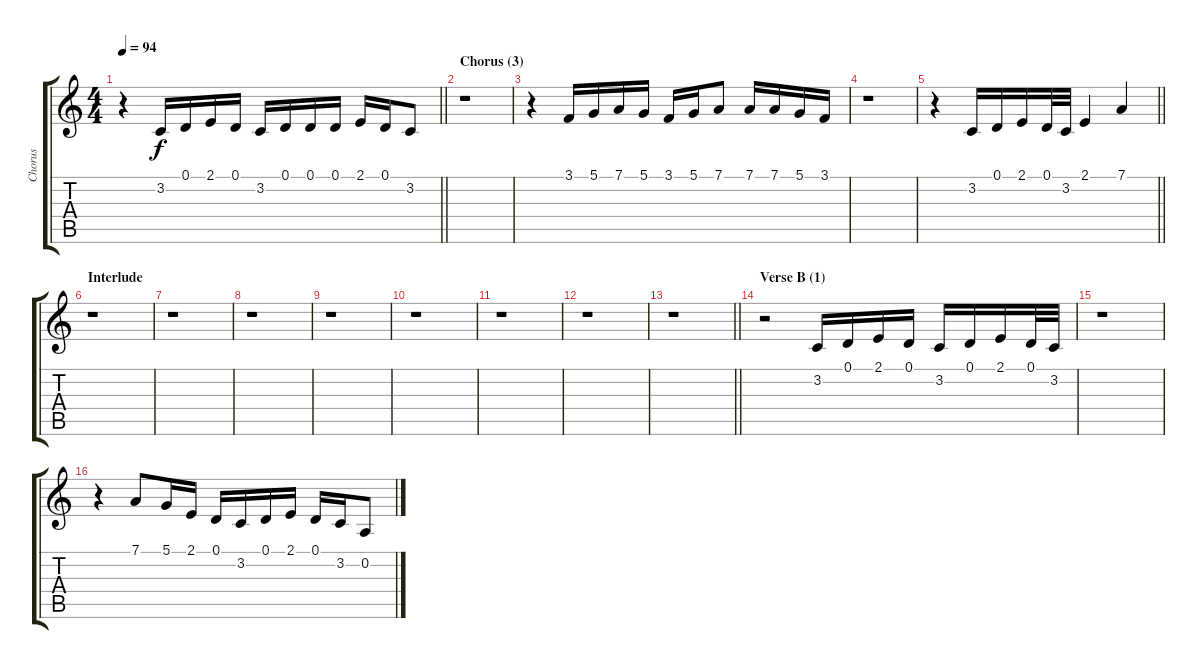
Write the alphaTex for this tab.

\track ("Chorus" "Chorus") {instrument sopranosax}
\staff {score tabs}
\tuning (D4 A3 F3 C3 G2 D2) {hide}
\ts (4 4)
\tempo 94
\clef g2
\barLineRight lightlight
\ks aminor
r.4{dy f} 3.2.16 0.1.16 2.1.16 0.1.16 3.2.16 0.1.16 0.1.16 0.1.16 2.1.16 0.1.16 3.2.8 |
\section ("" "Chorus (3)")
r.1 |
r.4 3.1.16 5.1.16 7.1.16 5.1.16 3.1.16 5.1.16 7.1.8 7.1.16 7.1.16 5.1.16 3.1.16 |
r.1 |
\barLineRight lightlight
r.4 3.2.16 0.1.16 2.1.16 0.1.32 3.2.32 2.1.4 7.1.4 |
\section ("" "Interlude")
r.1 |
r.1 |
r.1 |
r.1 |
r.1 |
r.1 |
r.1 |
\barLineRight lightlight
r.1 |
\section ("" "Verse B (1)")
r.2 3.2.16 0.1.16 2.1.16 0.1.16 3.2.16 0.1.16 2.1.16 0.1.32 3.2.32 |
r.1 |
r.4 7.1.8 5.1.16 2.1.16 0.1.16 3.2.16 0.1.16 2.1.16 0.1.16 3.2.16 0.2.8
